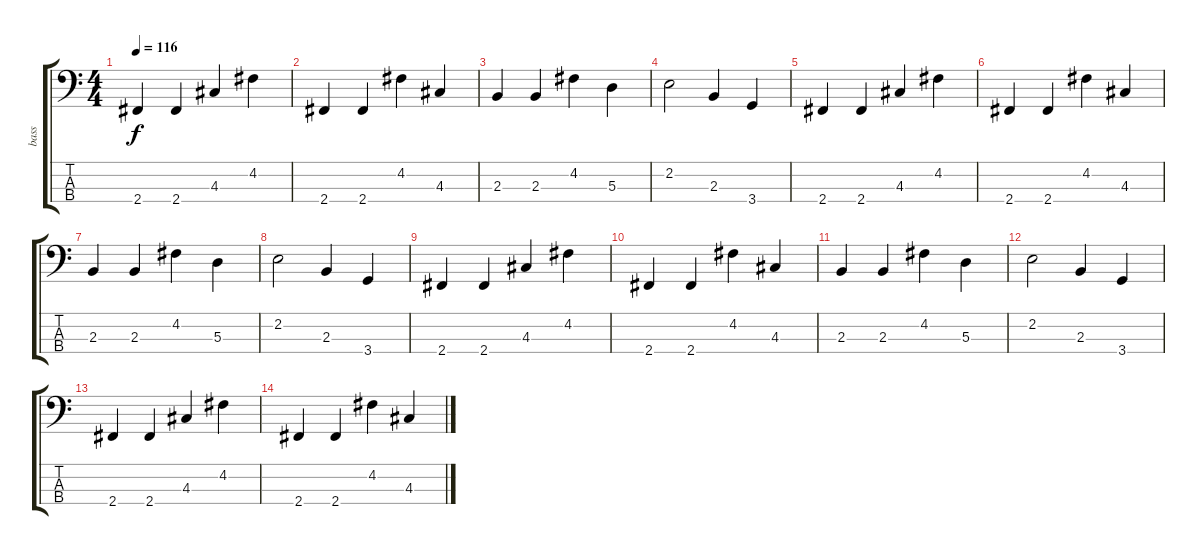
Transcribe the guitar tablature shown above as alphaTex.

\track ("bass" "bass") {instrument electricbasspick}
\staff {score tabs}
\tuning (G2 D2 A1 E1) {hide}
\ts (4 4)
\tempo 116
\clef f4
\ks c
2.4.4{dy f} 2.4.4 4.3.4 4.2.4 |
2.4.4 2.4.4 4.2.4 4.3.4 |
2.3.4 2.3.4 4.2.4 5.3.4 |
2.2.2 2.3.4 3.4.4 |
2.4.4 2.4.4 4.3.4 4.2.4 |
2.4.4 2.4.4 4.2.4 4.3.4 |
2.3.4 2.3.4 4.2.4 5.3.4 |
2.2.2 2.3.4 3.4.4 |
2.4.4 2.4.4 4.3.4 4.2.4 |
2.4.4 2.4.4 4.2.4 4.3.4 |
2.3.4 2.3.4 4.2.4 5.3.4 |
2.2.2 2.3.4 3.4.4 |
2.4.4 2.4.4 4.3.4 4.2.4 |
2.4.4 2.4.4 4.2.4 4.3.4
